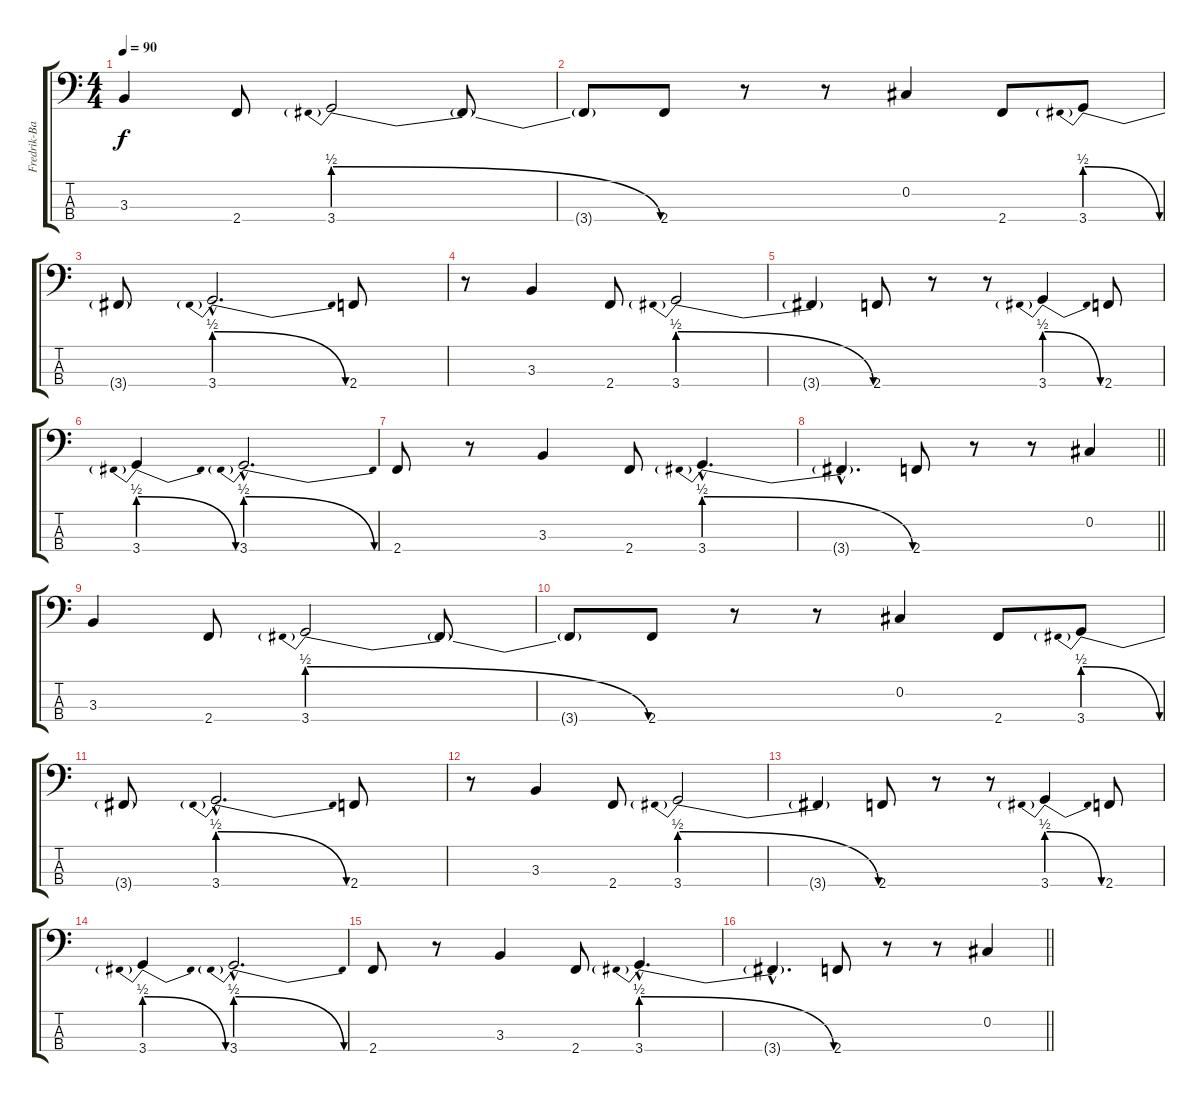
\track ("Fredrik-Bass" "Fredrik-Ba") {instrument electricbasspick}
\staff {score tabs}
\tuning (Gb2 Db2 Ab1 Eb1) {hide}
\ts (4 4)
\section ("" "")
\tempo 90
\clef f4
\ks c
3.3.4{dy f} 2.4.8 3.4{be (prebendrelease 0 2 60 0)}.2 3.4{t}.8 |
3.4{t}.8 2.4.8 r.8 r.8 0.2.4 2.4.8 3.4{be (prebendrelease 0 2 60 0)}.8 |
3.4{t}.8 3.4{be (prebendrelease 0 2 60 0) hac}.2{d} 2.4.8 |
r.8 3.3.4 2.4.8 3.4{be (prebendrelease 0 2 60 0)}.2 |
3.4{t}.4 2.4.8 r.8 r.8 3.4{be (prebendrelease 0 2 60 0)}.4 2.4.8 |
3.4{be (prebendrelease 0 2 60 0)}.4 3.4{be (prebendrelease 0 2 60 0) hac}.2{d} |
2.4.8 r.8 3.3.4 2.4.8 3.4{be (prebendrelease 0 2 60 0) hac}.4{d} |
\barLineRight lightlight
3.4{hac t}.4{d} 2.4.8 r.8 r.8 0.2.4 |
\section ("" "")
3.3.4 2.4.8 3.4{be (prebendrelease 0 2 60 0)}.2 3.4{t}.8 |
3.4{t}.8 2.4.8 r.8 r.8 0.2.4 2.4.8 3.4{be (prebendrelease 0 2 60 0)}.8 |
3.4{t}.8 3.4{be (prebendrelease 0 2 60 0) hac}.2{d} 2.4.8 |
r.8 3.3.4 2.4.8 3.4{be (prebendrelease 0 2 60 0)}.2 |
3.4{t}.4 2.4.8 r.8 r.8 3.4{be (prebendrelease 0 2 60 0)}.4 2.4.8 |
3.4{be (prebendrelease 0 2 60 0)}.4 3.4{be (prebendrelease 0 2 60 0) hac}.2{d} |
2.4.8 r.8 3.3.4 2.4.8 3.4{be (prebendrelease 0 2 60 0) hac}.4{d} |
\barLineRight lightlight
3.4{hac t}.4{d} 2.4.8 r.8 r.8 0.2.4
